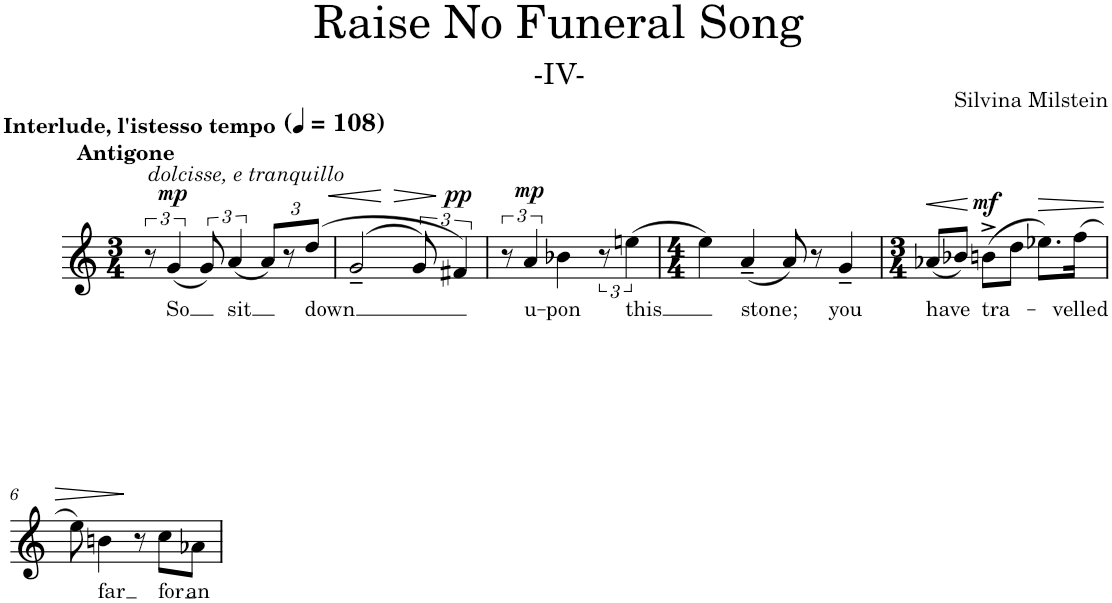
**kern	**text	**dynam
*part1	*part1	*part1
*staff1	*staff1	*staff1
*I"Mezzo-soprano	*	*
*I'Mzs.	*	*
*clefG2	*	*
*k[]	*	*
*M3/4	*	*
*MM108	*	*
=1	=1	=1
!LO:TX:a:B:t=Interlude, l'istesso tempo	!	!
!LO:TX:a:B:t=Antigone	!	!
!LO:TX:a:i:t=dolcisse, e tranquillo	!	!
12r	.	.
!	!LO:LY:b	!LO:DY:a
(6g/	So	mp
12g/)	.	.
!	!LO:LY:b	!
(6a/	sit	.
*Xbrackettup	*	*
12a/L)	.	.
12r	.	.
!	!LO:LY:b	!LO:HP:b
(>12dd/J	down	<
=2	=2	=2
(>2g~/	.	.
*brackettup	*	*
!	!	!LO:HP:n=1:b
12g/)	.	[ >
!	!	!LO:DY:n=1:a
6f#X/)	.	] pp
=3	=3	=3
12r	.	.
!	!LO:LY:b	!LO:DY:a
6a/	u-	mp
!	!LO:LY:b	!
4b-X\	-pon	.
12r	.	.
!	!LO:LY:b	!
(6een\	this	.
=4	=4	=4
*M4/4	*	*
4ee\)	.	.
!	!LO:LY:b	!
(4a~/	stone;	.
8a/)	.	.
8r	.	.
!	!LO:LY:b	!
4g~/	you	.
=5	=5	=5
*M3/4	*	*
!	!LO:LY:b	!LO:HP:b
(8a-X/L	have	<
8b-X/J)	.	.
!	!LO:LY:b	!LO:DY:n=1:a
(8bn^\L	tra-	[ mf
8dd\J	.	.
!	!	!LO:HP:b
8.ee-X\L)	.	>
!	!LO:LY:b	!
(16ff\Jk	-velled	.
!!LO:LB:g=z
=6	=6	=6
8ee\)	.	.
!	!LO:LY:b	!
4bn\	far	.
8r	.	]
!	!LO:LY:b	!
8cc\L	for	.
!	!LO:LY:b	!
8a-X\J	an	.
=	=	=
*-	*-	*-
